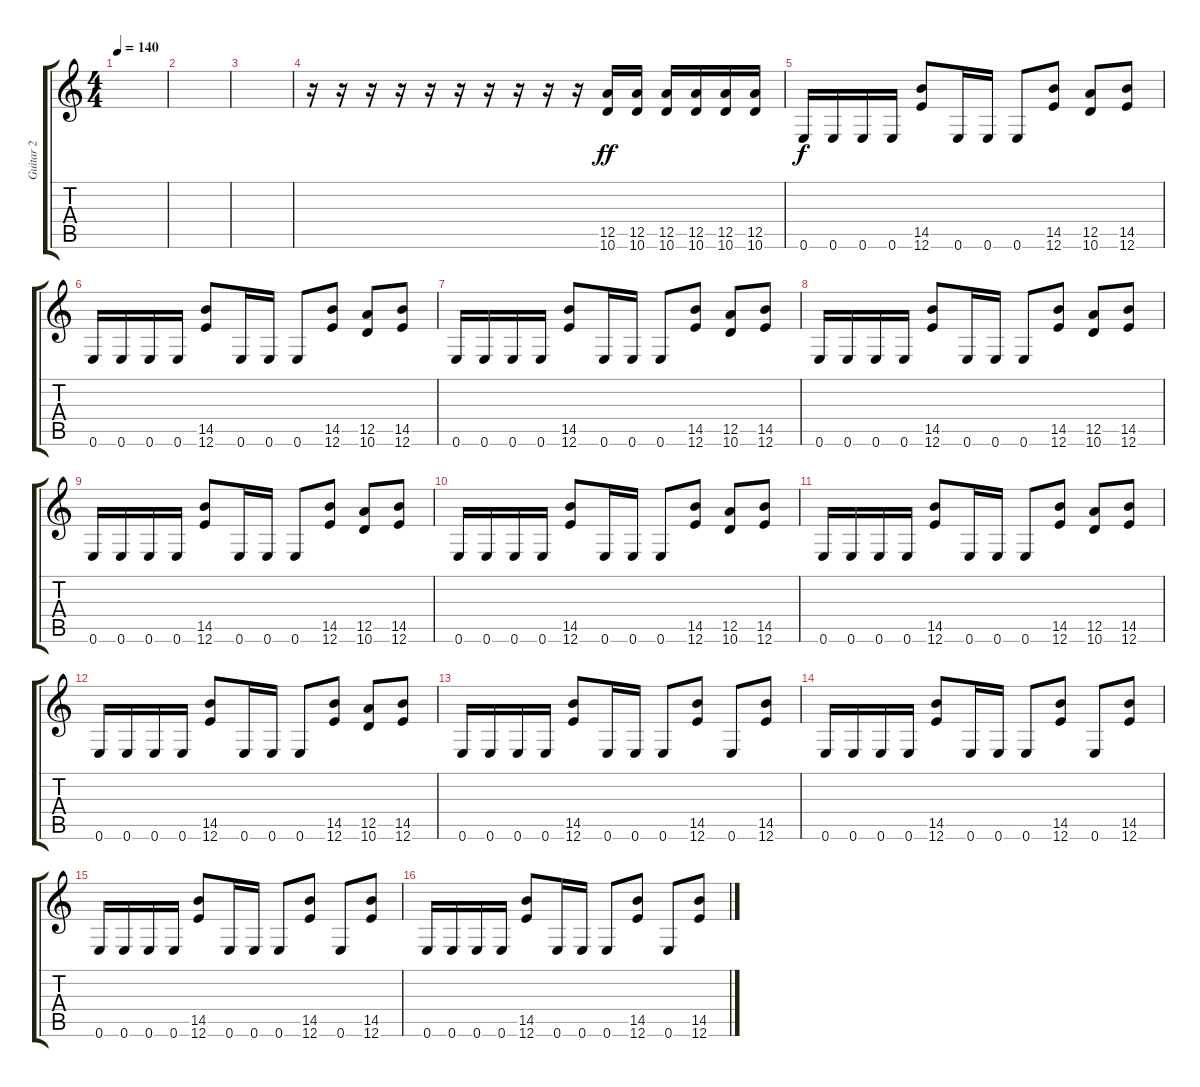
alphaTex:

\track ("Guitar 2" "Guitar 2") {instrument overdrivenguitar}
\staff {score tabs}
\tuning (E4 B3 G3 D3 A2 E2) {hide}
\ts (4 4)
\tempo 140
\clef g2
\ks c
|
|
|
r.16 r.16 r.16 r.16 r.16 r.16 r.16 r.16 r.16 r.16 (12.5 10.6).16{dy ff} (12.5 10.6).16 (12.5 10.6).16 (12.5 10.6).16 (12.5 10.6).16 (12.5 10.6).16 |
0.6.16{dy f} 0.6.16 0.6.16 0.6.16 (14.5 12.6).8 0.6.16 0.6.16 0.6.8 (14.5 12.6).8 (12.5 10.6).8 (14.5 12.6).8 |
0.6.16 0.6.16 0.6.16 0.6.16 (14.5 12.6).8 0.6.16 0.6.16 0.6.8 (14.5 12.6).8 (12.5 10.6).8 (14.5 12.6).8 |
0.6.16 0.6.16 0.6.16 0.6.16 (14.5 12.6).8 0.6.16 0.6.16 0.6.8 (14.5 12.6).8 (12.5 10.6).8 (14.5 12.6).8 |
0.6.16 0.6.16 0.6.16 0.6.16 (14.5 12.6).8 0.6.16 0.6.16 0.6.8 (14.5 12.6).8 (12.5 10.6).8 (14.5 12.6).8 |
0.6.16 0.6.16 0.6.16 0.6.16 (14.5 12.6).8 0.6.16 0.6.16 0.6.8 (14.5 12.6).8 (12.5 10.6).8 (14.5 12.6).8 |
0.6.16 0.6.16 0.6.16 0.6.16 (14.5 12.6).8 0.6.16 0.6.16 0.6.8 (14.5 12.6).8 (12.5 10.6).8 (14.5 12.6).8 |
0.6.16 0.6.16 0.6.16 0.6.16 (14.5 12.6).8 0.6.16 0.6.16 0.6.8 (14.5 12.6).8 (12.5 10.6).8 (14.5 12.6).8 |
0.6.16 0.6.16 0.6.16 0.6.16 (14.5 12.6).8 0.6.16 0.6.16 0.6.8 (14.5 12.6).8 (12.5 10.6).8 (14.5 12.6).8 |
0.6.16 0.6.16 0.6.16 0.6.16 (14.5 12.6).8 0.6.16 0.6.16 0.6.8 (14.5 12.6).8 0.6.8 (14.5 12.6).8 |
0.6.16 0.6.16 0.6.16 0.6.16 (14.5 12.6).8 0.6.16 0.6.16 0.6.8 (14.5 12.6).8 0.6.8 (14.5 12.6).8 |
0.6.16 0.6.16 0.6.16 0.6.16 (14.5 12.6).8 0.6.16 0.6.16 0.6.8 (14.5 12.6).8 0.6.8 (14.5 12.6).8 |
0.6.16 0.6.16 0.6.16 0.6.16 (14.5 12.6).8 0.6.16 0.6.16 0.6.8 (14.5 12.6).8 0.6.8 (14.5 12.6).8
